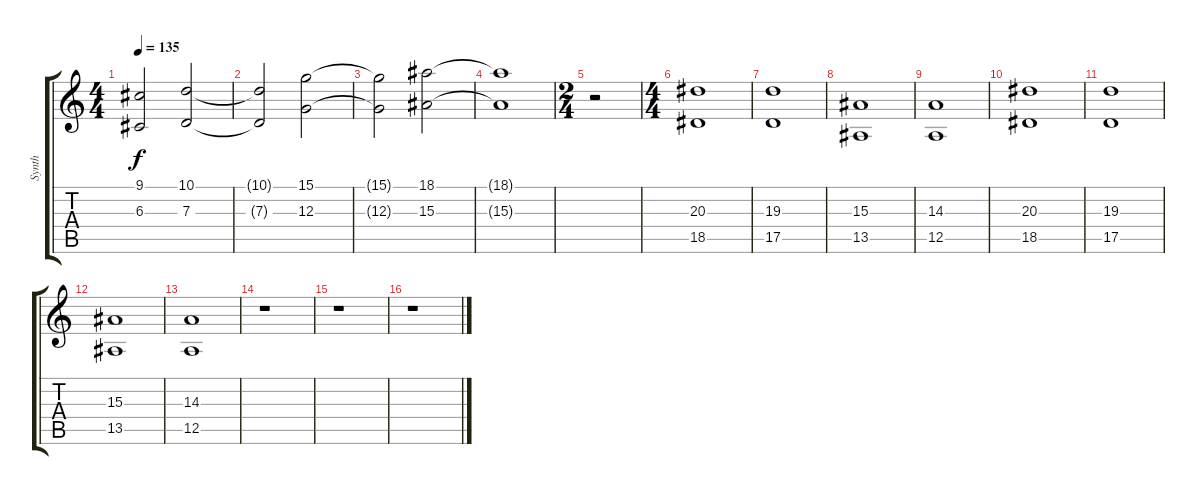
\track ("Synth" "Synth") {instrument stringensemble1}
\staff {score tabs}
\tuning (E4 B3 G3 D3 A2 E2) {hide}
\ts (4 4)
\tempo 135
\clef g2
\ks c
(9.1{t} 6.3{t}).2{dy f} (10.1 7.3).2 |
(10.1{t} 7.3{t}).2 (15.1 12.3).2 |
(15.1{t} 12.3{t}).2 (18.1 15.3).2 |
(18.1{t} 15.3{t}).1 |
\ts (2 4)
r.2 |
\ts (4 4)
(20.3 18.5).1 |
(19.3 17.5).1 |
(15.3 13.5).1 |
(14.3 12.5).1 |
(20.3 18.5).1 |
(19.3 17.5).1 |
(15.3 13.5).1 |
(14.3 12.5).1 |
r.1 |
r.1 |
r.1
